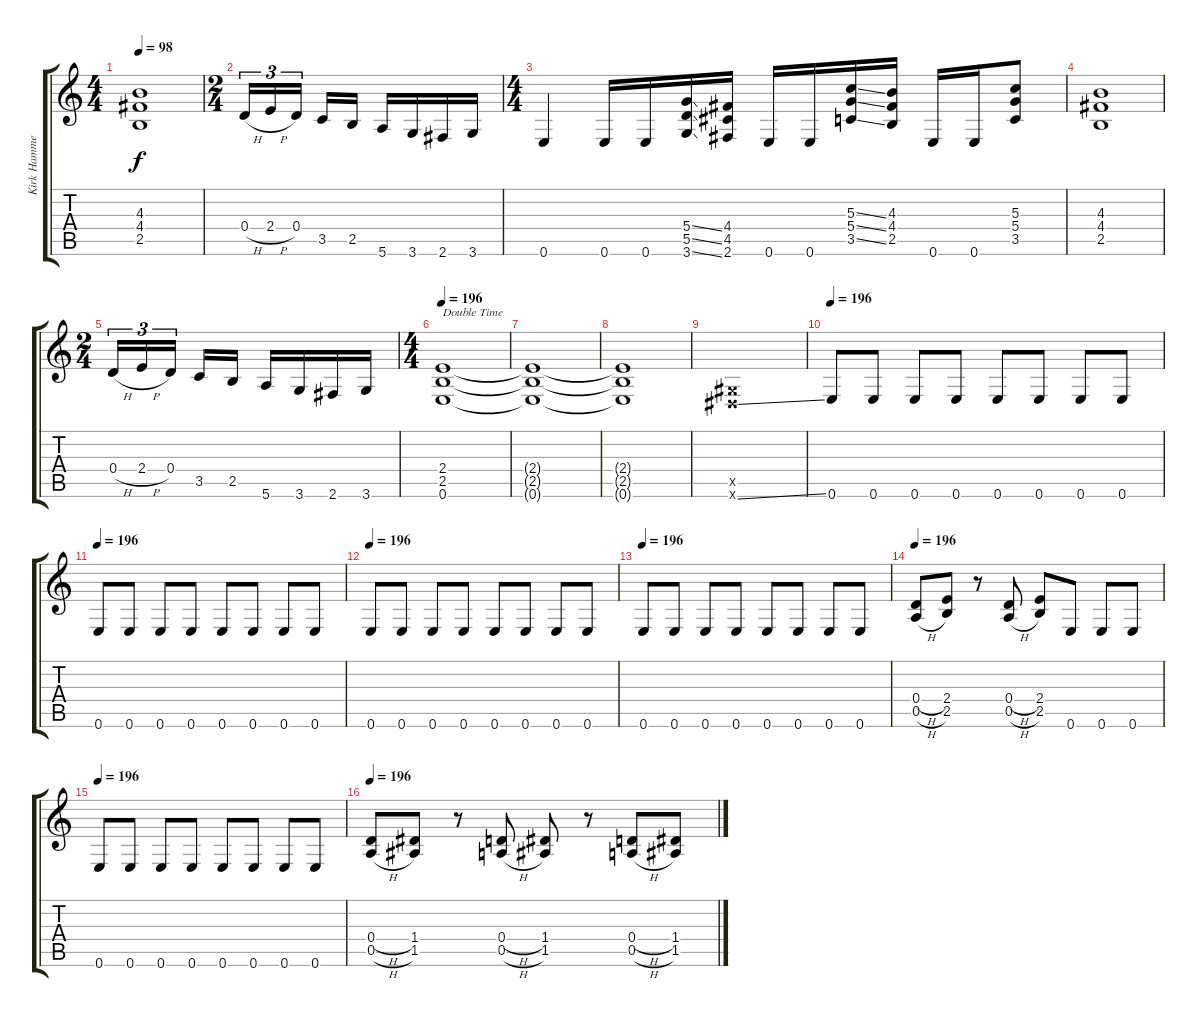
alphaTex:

\track ("Kirk Hammet" "Kirk Hamme") {instrument distortionguitar}
\staff {score tabs}
\tuning (E4 B3 G3 D3 A2 E2) {hide}
\ts (4 4)
\tempo 98
\clef g2
\ks c
(4.3 4.4 2.5).1{dy f} |
\ts (2 4)
0.4{h}.16{tu (3 2)} 2.4{h}.16{tu (3 2)} 0.4.16{tu (3 2)} 3.5.16 2.5.16 5.6.16 3.6.16 2.6.16 3.6.16 |
\ts (4 4)
0.6.4 0.6.16 0.6.16 (5.4{ss} 5.5{ss} 3.6{ss}).16 (4.4 4.5 2.6).16 0.6.16 0.6.16 (5.3{ss} 5.4{ss} 3.5{ss}).16 (4.3 4.4 2.5).16 0.6.16 0.6.16 (5.3 5.4 3.5).8 |
(4.3 4.4 2.5).1 |
\ts (2 4)
0.4{h}.16{tu (3 2)} 2.4{h}.16{tu (3 2)} 0.4.16{tu (3 2)} 3.5.16 2.5.16 5.6.16 3.6.16 2.6.16 3.6.16 |
\ts (4 4)
\tempo 196
(2.4 2.5 0.6).1{txt "Double Time" instrument distortionguitar} |
(2.4{t} 2.5{t} 0.6{t}).1 |
(2.4{t} 2.5{t} 0.6{t}).1 |
(-1.5{x} -1.6{ss x}).1 |
\tempo 196
0.6.8 0.6.8 0.6.8 0.6.8 0.6.8 0.6.8 0.6.8 0.6.8 |
\tempo 196
0.6.8 0.6.8 0.6.8 0.6.8 0.6.8 0.6.8 0.6.8 0.6.8 |
\tempo 196
0.6.8 0.6.8 0.6.8 0.6.8 0.6.8 0.6.8 0.6.8 0.6.8 |
\tempo 196
0.6.8 0.6.8 0.6.8 0.6.8 0.6.8 0.6.8 0.6.8 0.6.8 |
\tempo 196
(0.4{h} 0.5{h}).8 (2.4 2.5).8 r.8 (0.4{h} 0.5{h}).8 (2.4 2.5).8 0.6.8 0.6.8 0.6.8 |
\tempo 196
0.6.8 0.6.8 0.6.8 0.6.8 0.6.8 0.6.8 0.6.8 0.6.8 |
\tempo 196
(0.4{h} 0.5{h}).8 (1.4 1.5).8 r.8 (0.4{h} 0.5{h}).8 (1.4 1.5).8 r.8 (0.4{h} 0.5{h}).8 (1.4 1.5).8
